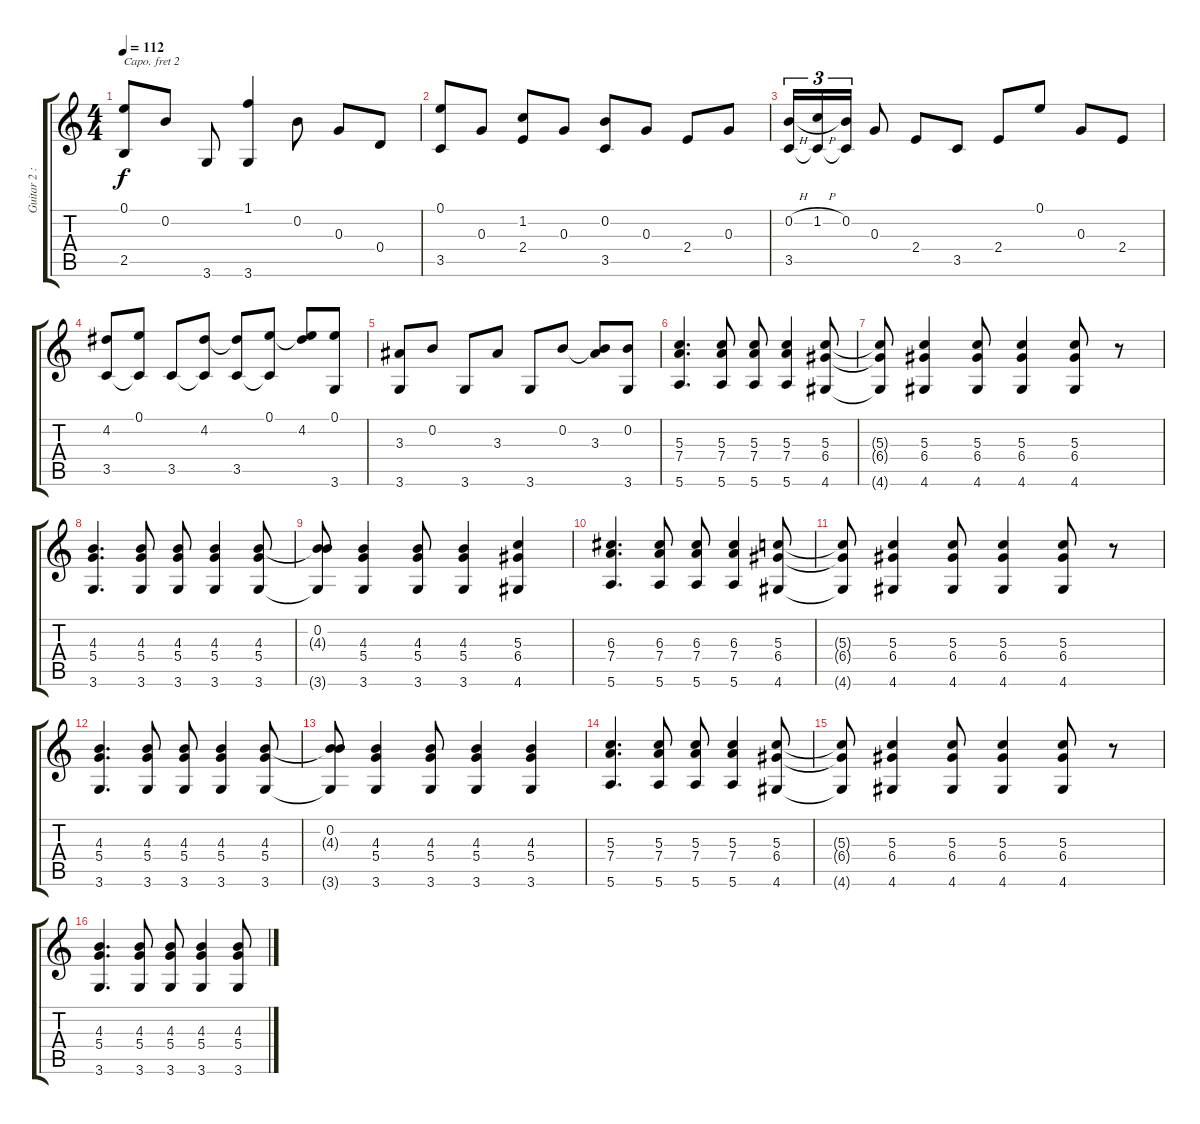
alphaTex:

\track ("Guitar 2 : D tuning capo 2nd fret" "Guitar 2 :") {instrument acousticguitarnylon}
\staff {score tabs}
\capo 2
\tuning (D4 A3 F3 C3 G2 D2) {hide}
\ts (4 4)
\tempo 112
\clef g2
\ks c
(0.1 2.5).8{dy f} 0.2.8 3.6.8 (1.1 3.6).4 0.2.8 0.3.8 0.4.8 |
(0.1 3.5).8 0.3.8 (1.2 2.4).8 0.3.8 (0.2 3.5).8 0.3.8 2.4.8 0.3.8 |
(0.2{h} 3.5).16{tu (3 2)} (1.2{h} 3.5{t}).16{tu (3 2)} (0.2 3.5{t}).16{tu (3 2)} 0.3.8 2.4.8 3.5.8 2.4.8 0.1.8 0.3.8 2.4.8 |
(4.2 3.5).8 (0.1 3.5{t}).8 3.5.8 (4.2 3.5{t}).8 (4.2{t} 3.5).8 (0.1 3.5{t}).8 (0.1{t} 4.2).8 (0.1 3.6).8 |
(3.3 3.6).8 0.2.8 3.6.8 3.3.8 3.6.8 0.2.8 (0.2{t} 3.3).8 (0.2 3.6).8 |
(5.3 7.4 5.6).4{d} (5.3 7.4 5.6).8 (5.3 7.4 5.6).8 (5.3 7.4 5.6).4 (5.3 6.4 4.6).8 |
(5.3{t} 6.4{t} 4.6{t}).8 (5.3 6.4 4.6).4 (5.3 6.4 4.6).8 (5.3 6.4 4.6).4 (5.3 6.4 4.6).8 r.8 |
(4.3 5.4 3.6).4{d} (4.3 5.4 3.6).8 (4.3 5.4 3.6).8 (4.3 5.4 3.6).4 (4.3 5.4 3.6).8 |
(0.2 4.3{t} 3.6{t}).8 (4.3 5.4 3.6).4 (4.3 5.4 3.6).8 (4.3 5.4 3.6).4 (5.3 6.4 4.6).4 |
(6.3 7.4 5.6).4{d} (6.3 7.4 5.6).8 (6.3 7.4 5.6).8 (6.3 7.4 5.6).4 (5.3 6.4 4.6).8 |
(5.3{t} 6.4{t} 4.6{t}).8 (5.3 6.4 4.6).4 (5.3 6.4 4.6).8 (5.3 6.4 4.6).4 (5.3 6.4 4.6).8 r.8 |
(4.3 5.4 3.6).4{d} (4.3 5.4 3.6).8 (4.3 5.4 3.6).8 (4.3 5.4 3.6).4 (4.3 5.4 3.6).8 |
(0.2 4.3{t} 3.6{t}).8 (4.3 5.4 3.6).4 (4.3 5.4 3.6).8 (4.3 5.4 3.6).4 (4.3 5.4 3.6).4 |
(5.3 7.4 5.6).4{d} (5.3 7.4 5.6).8 (5.3 7.4 5.6).8 (5.3 7.4 5.6).4 (5.3 6.4 4.6).8 |
(5.3{t} 6.4{t} 4.6{t}).8 (5.3 6.4 4.6).4 (5.3 6.4 4.6).8 (5.3 6.4 4.6).4 (5.3 6.4 4.6).8 r.8 |
(4.3 5.4 3.6).4{d} (4.3 5.4 3.6).8 (4.3 5.4 3.6).8 (4.3 5.4 3.6).4 (4.3 5.4 3.6).8
